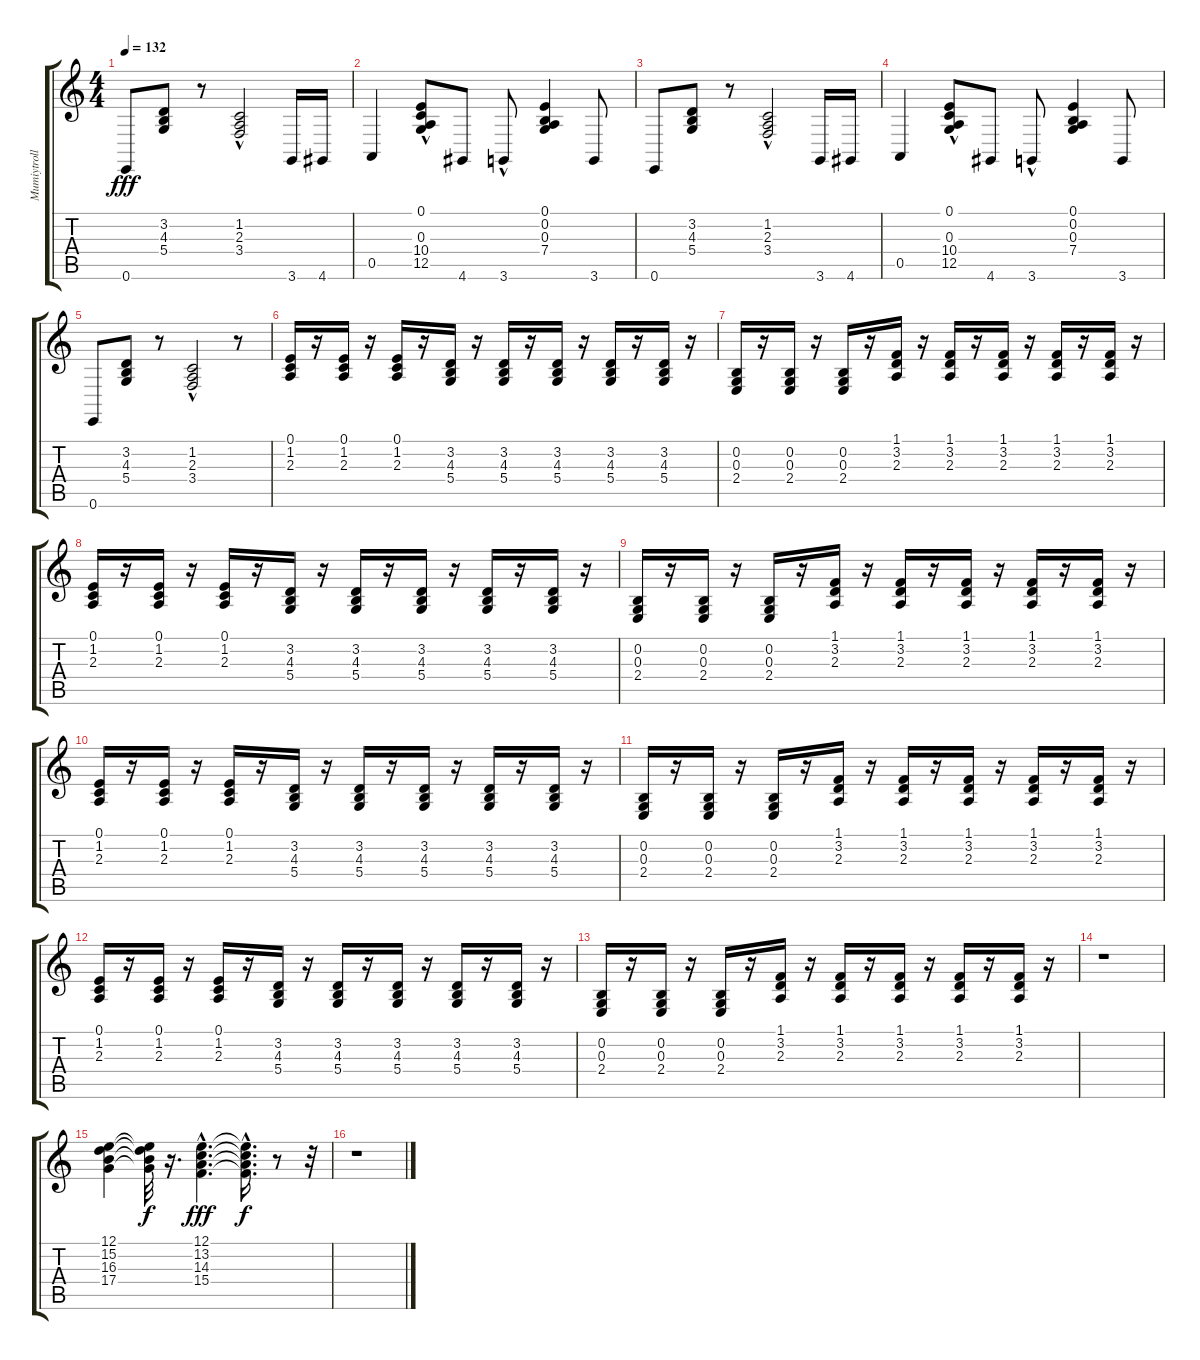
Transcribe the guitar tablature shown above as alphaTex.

\track ("Mumiytroll" "Mumiytroll") {instrument acousticgrandpiano}
\staff {score tabs}
\tuning (E4 B3 G3 D3 A2 E2) {hide}
\ts (4 4)
\tempo 132
\clef g2
\ks c
0.6.8{dy fff} (3.2 4.3 5.4).8 r.8 (1.2{hac} 2.3 3.4).2 3.6.16 4.6.16 |
0.5.4 (0.1 0.3 10.4 12.5{hac}).8 4.6.8 3.6{hac}.8 (0.1 0.2 0.3 7.4).4 3.6.8 |
0.6.8 (3.2 4.3 5.4).8 r.8 (1.2{hac} 2.3 3.4).2 3.6.16 4.6.16 |
0.5.4 (0.1 0.3 10.4 12.5{hac}).8 4.6.8 3.6{hac}.8 (0.1 0.2 0.3 7.4).4 3.6.8 |
0.6.8 (3.2 4.3 5.4).8 r.8 (1.2{hac} 2.3 3.4).2 r.8 |
(0.1 1.2 2.3).16 r.16 (0.1 1.2 2.3).16 r.16 (0.1 1.2 2.3).16 r.16 (3.2 4.3 5.4).16 r.16 (3.2 4.3 5.4).16 r.16 (3.2 4.3 5.4).16 r.16 (3.2 4.3 5.4).16 r.16 (3.2 4.3 5.4).16 r.16 |
(0.2 0.3 2.4).16 r.16 (0.2 0.3 2.4).16 r.16 (0.2 0.3 2.4).16 r.16 (1.1 3.2 2.3).16 r.16 (1.1 3.2 2.3).16 r.16 (1.1 3.2 2.3).16 r.16 (1.1 3.2 2.3).16 r.16 (1.1 3.2 2.3).16 r.16 |
(0.1 1.2 2.3).16 r.16 (0.1 1.2 2.3).16 r.16 (0.1 1.2 2.3).16 r.16 (3.2 4.3 5.4).16 r.16 (3.2 4.3 5.4).16 r.16 (3.2 4.3 5.4).16 r.16 (3.2 4.3 5.4).16 r.16 (3.2 4.3 5.4).16 r.16 |
(0.2 0.3 2.4).16 r.16 (0.2 0.3 2.4).16 r.16 (0.2 0.3 2.4).16 r.16 (1.1 3.2 2.3).16 r.16 (1.1 3.2 2.3).16 r.16 (1.1 3.2 2.3).16 r.16 (1.1 3.2 2.3).16 r.16 (1.1 3.2 2.3).16 r.16 |
(0.1 1.2 2.3).16 r.16 (0.1 1.2 2.3).16 r.16 (0.1 1.2 2.3).16 r.16 (3.2 4.3 5.4).16 r.16 (3.2 4.3 5.4).16 r.16 (3.2 4.3 5.4).16 r.16 (3.2 4.3 5.4).16 r.16 (3.2 4.3 5.4).16 r.16 |
(0.2 0.3 2.4).16 r.16 (0.2 0.3 2.4).16 r.16 (0.2 0.3 2.4).16 r.16 (1.1 3.2 2.3).16 r.16 (1.1 3.2 2.3).16 r.16 (1.1 3.2 2.3).16 r.16 (1.1 3.2 2.3).16 r.16 (1.1 3.2 2.3).16 r.16 |
(0.1 1.2 2.3).16 r.16 (0.1 1.2 2.3).16 r.16 (0.1 1.2 2.3).16 r.16 (3.2 4.3 5.4).16 r.16 (3.2 4.3 5.4).16 r.16 (3.2 4.3 5.4).16 r.16 (3.2 4.3 5.4).16 r.16 (3.2 4.3 5.4).16 r.16 |
(0.2 0.3 2.4).16 r.16 (0.2 0.3 2.4).16 r.16 (0.2 0.3 2.4).16 r.16 (1.1 3.2 2.3).16 r.16 (1.1 3.2 2.3).16 r.16 (1.1 3.2 2.3).16 r.16 (1.1 3.2 2.3).16 r.16 (1.1 3.2 2.3).16 r.16 |
r.1 |
(12.1 15.2 16.3 17.4).4 (12.1{t} 15.2{t} 16.3{t} 17.4{t}).32{dy f} r.16{d} (12.1{hac} 13.2{hac} 14.3{hac} 15.4{hac}).4{d dy fff} (12.1{t} 13.2{t} 14.3{t} 15.4{hac t}).16{d dy f} r.8 r.32 |
r.1
